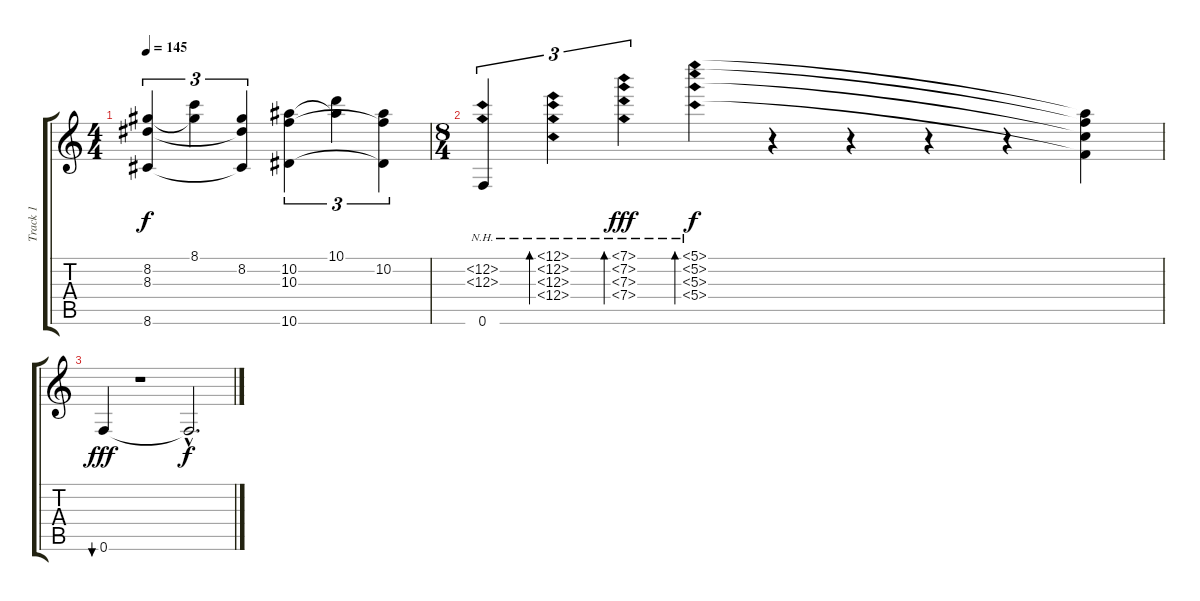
\track ("Track 1" "Track 1") {instrument acousticguitarsteel}
\staff {score tabs}
\tuning (E4 C4 G3 C3 A2 F2) {hide}
\ts (4 4)
\tempo 145
\clef g2
\ks c
(8.2 8.3 8.6).4{tu (3 2) dy f} (8.1 8.2{t}).4{tu (3 2)} (8.2 8.3{t} 8.6{t}).4{tu (3 2)} (10.2 10.3 10.6).4{tu (3 2)} (10.1 10.2{t}).4{tu (3 2)} (10.2 10.3{t} 10.6{t}).4{tu (3 2)} |
\ts (8 4)
(12.2{nh} 12.3{nh} 0.6).4{tu (3 2)} (12.1{nh} 12.2{nh} 12.3{nh} 12.4{nh}).4{tu (3 2) bd 30} (7.1{nh} 7.2{nh} 7.3{nh} 7.4{nh}).4{tu (3 2) bd 30 dy fff} (5.1{nh} 5.2{nh} 5.3{nh} 5.4{nh}).4{bd 60 dy f} r.4 r.4 r.4 r.4 (5.1{t} 5.2{t} 5.3{t} 5.4{t}).4 |
0.6.4{bu 480 dy fff} r.1 0.6{hac t}.2{d dy f}
